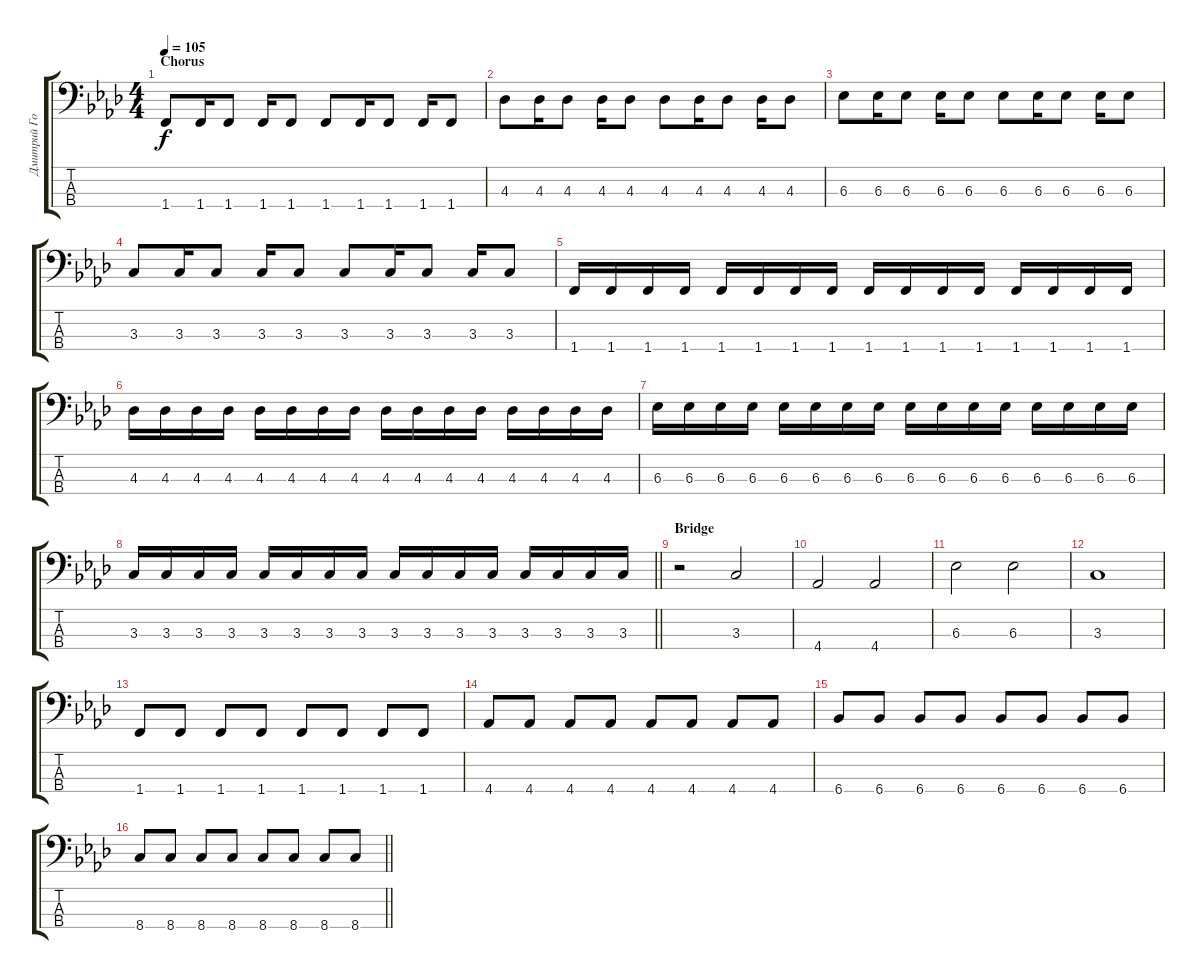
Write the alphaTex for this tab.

\track ("Дмитрий Голяшев" "Дмитрий Го") {instrument electricbasspick}
\staff {score tabs}
\tuning (G2 D2 A1 E1) {hide}
\ts (4 4)
\section ("" "Chorus")
\tempo 105
\clef f4
\ks ab
1.4.8{dy f} 1.4.16 1.4.8 1.4.16 1.4.8 1.4.8 1.4.16 1.4.8 1.4.16 1.4.8 |
4.3.8 4.3.16 4.3.8 4.3.16 4.3.8 4.3.8 4.3.16 4.3.8 4.3.16 4.3.8 |
6.3.8 6.3.16 6.3.8 6.3.16 6.3.8 6.3.8 6.3.16 6.3.8 6.3.16 6.3.8 |
3.3.8 3.3.16 3.3.8 3.3.16 3.3.8 3.3.8 3.3.16 3.3.8 3.3.16 3.3.8 |
1.4.16 1.4.16 1.4.16 1.4.16 1.4.16 1.4.16 1.4.16 1.4.16 1.4.16 1.4.16 1.4.16 1.4.16 1.4.16 1.4.16 1.4.16 1.4.16 |
4.3.16 4.3.16 4.3.16 4.3.16 4.3.16 4.3.16 4.3.16 4.3.16 4.3.16 4.3.16 4.3.16 4.3.16 4.3.16 4.3.16 4.3.16 4.3.16 |
6.3.16 6.3.16 6.3.16 6.3.16 6.3.16 6.3.16 6.3.16 6.3.16 6.3.16 6.3.16 6.3.16 6.3.16 6.3.16 6.3.16 6.3.16 6.3.16 |
\barLineRight lightlight
3.3.16 3.3.16 3.3.16 3.3.16 3.3.16 3.3.16 3.3.16 3.3.16 3.3.16 3.3.16 3.3.16 3.3.16 3.3.16 3.3.16 3.3.16 3.3.16 |
\section ("" "Bridge")
r.2 3.3.2 |
4.4.2 4.4.2 |
6.3.2 6.3.2 |
3.3.1 |
1.4.8 1.4.8 1.4.8 1.4.8 1.4.8 1.4.8 1.4.8 1.4.8 |
4.4.8 4.4.8 4.4.8 4.4.8 4.4.8 4.4.8 4.4.8 4.4.8 |
6.4.8 6.4.8 6.4.8 6.4.8 6.4.8 6.4.8 6.4.8 6.4.8 |
\barLineRight lightlight
8.4.8 8.4.8 8.4.8 8.4.8 8.4.8 8.4.8 8.4.8 8.4.8
